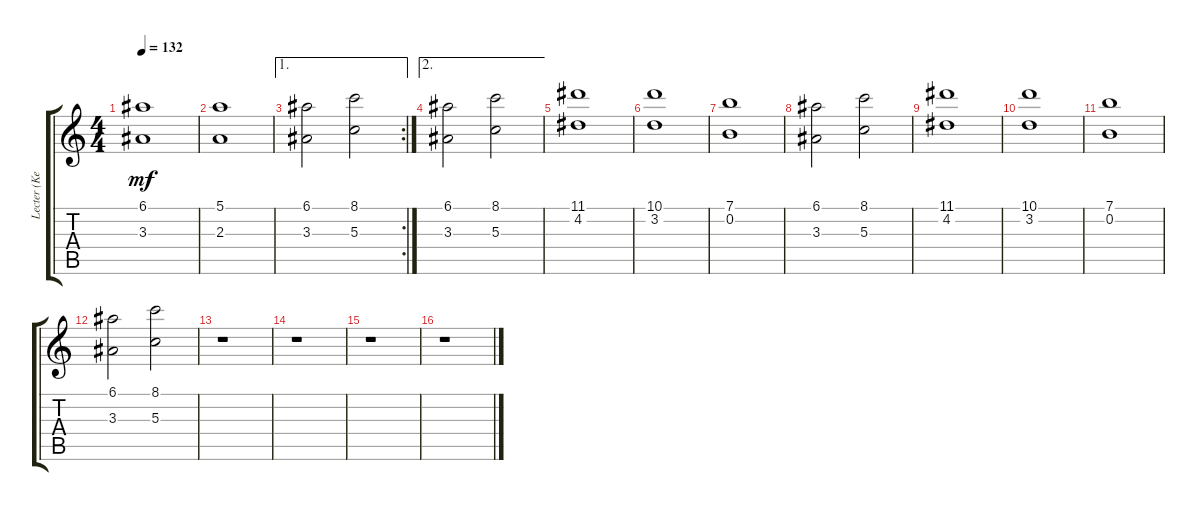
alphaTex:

\track ("Lecter (KeybRight)" "Lecter (Ke") {instrument stringensemble1}
\staff {score tabs}
\tuning (E5 B4 G4 D4 A3 D3) {hide}
\ts (4 4)
\tempo 132
\clef g2
\ks c
(6.1 3.3).1{dy mf} |
(5.1 2.3).1 |
\ae 1
\rc 2
(6.1 3.3).2 (8.1 5.3).2 |
\ae 2
(6.1 3.3).2 (8.1 5.3).2 |
(11.1 4.2).1 |
(10.1 3.2).1 |
(7.1 0.2).1 |
(6.1 3.3).2 (8.1 5.3).2 |
(11.1 4.2).1 |
(10.1 3.2).1 |
(7.1 0.2).1 |
(6.1 3.3).2 (8.1 5.3).2 |
r.1 |
r.1 |
r.1 |
r.1
